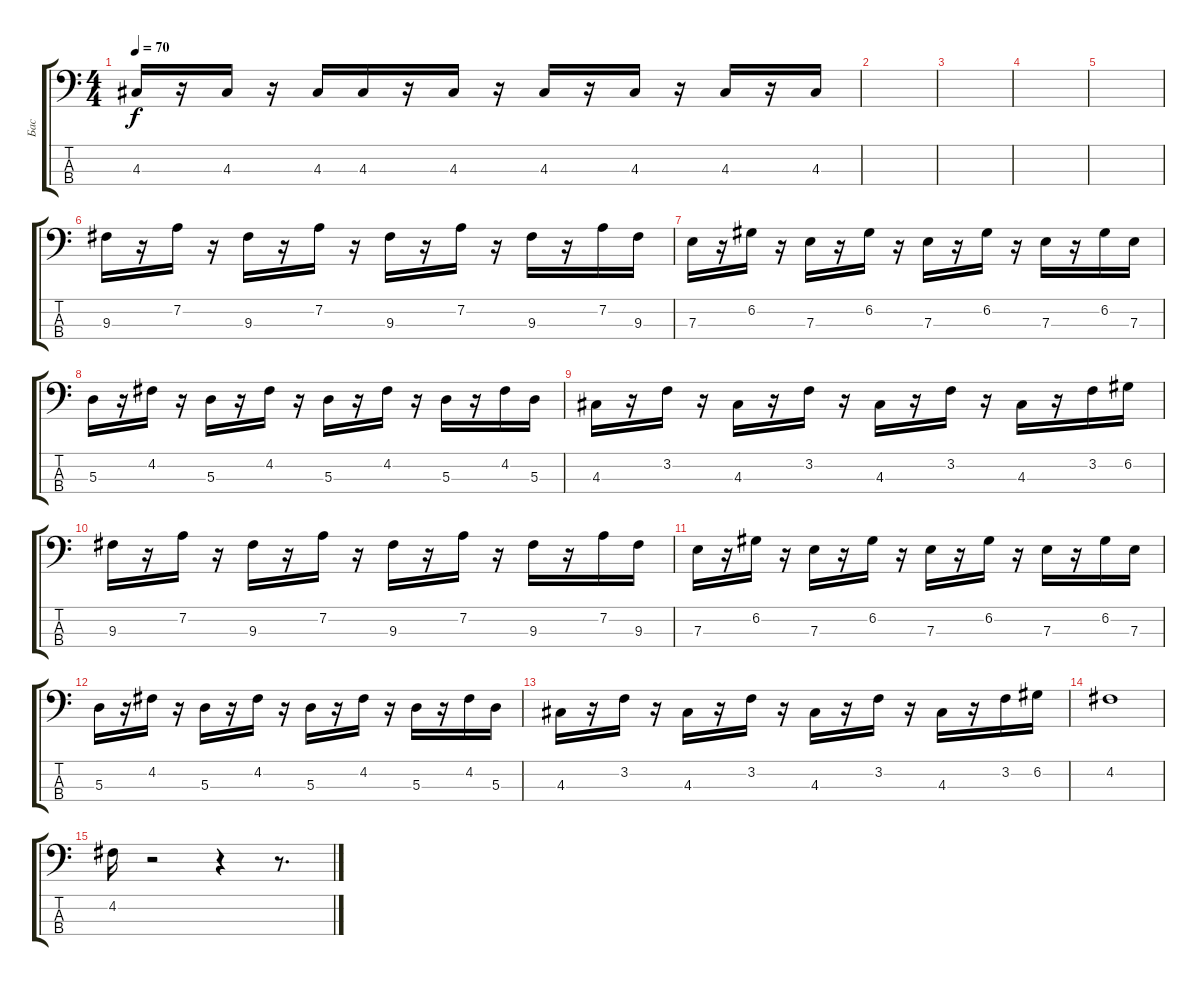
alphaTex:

\track ("Бас" "Бас") {instrument electricbassfinger}
\staff {score tabs}
\tuning (G2 D2 A1 E1) {hide}
\ts (4 4)
\tempo 70
\clef f4
\ks c
4.3.16{dy f} r.16 4.3.16 r.16 4.3.16 4.3.16 r.16 4.3.16 r.16 4.3.16 r.16 4.3.16 r.16 4.3.16 r.16 4.3.16 |
|
|
|
|
9.3.16 r.16 7.2.16 r.16 9.3.16 r.16 7.2.16 r.16 9.3.16 r.16 7.2.16 r.16 9.3.16 r.16 7.2.16 9.3.16 |
7.3.16 r.16 6.2.16 r.16 7.3.16 r.16 6.2.16 r.16 7.3.16 r.16 6.2.16 r.16 7.3.16 r.16 6.2.16 7.3.16 |
5.3.16 r.16 4.2.16 r.16 5.3.16 r.16 4.2.16 r.16 5.3.16 r.16 4.2.16 r.16 5.3.16 r.16 4.2.16 5.3.16 |
4.3.16 r.16 3.2.16 r.16 4.3.16 r.16 3.2.16 r.16 4.3.16 r.16 3.2.16 r.16 4.3.16 r.16 3.2.16 6.2.16 |
9.3.16 r.16 7.2.16 r.16 9.3.16 r.16 7.2.16 r.16 9.3.16 r.16 7.2.16 r.16 9.3.16 r.16 7.2.16 9.3.16 |
7.3.16 r.16 6.2.16 r.16 7.3.16 r.16 6.2.16 r.16 7.3.16 r.16 6.2.16 r.16 7.3.16 r.16 6.2.16 7.3.16 |
5.3.16 r.16 4.2.16 r.16 5.3.16 r.16 4.2.16 r.16 5.3.16 r.16 4.2.16 r.16 5.3.16 r.16 4.2.16 5.3.16 |
4.3.16 r.16 3.2.16 r.16 4.3.16 r.16 3.2.16 r.16 4.3.16 r.16 3.2.16 r.16 4.3.16 r.16 3.2.16 6.2.16 |
4.2.1 |
4.2.16 r.2 r.4 r.8{d}
